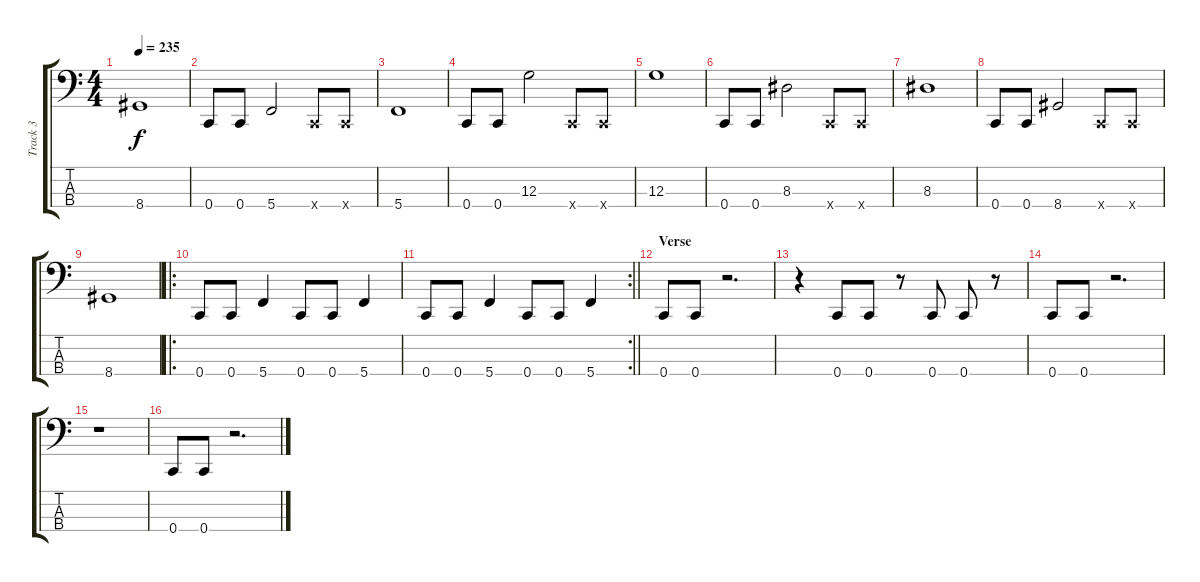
\track ("Track 3" "Track 3") {instrument electricbassfinger}
\staff {score tabs}
\tuning (F2 C2 G1 C1) {hide}
\ts (4 4)
\tempo 235
\clef f4
\ks c
8.4.1{dy f} |
0.4.8 0.4.8 5.4.2 0.4{x}.8 0.4{x}.8 |
5.4.1 |
0.4.8 0.4.8 12.3.2 0.4{x}.8 0.4{x}.8 |
12.3.1 |
0.4.8 0.4.8 8.3.2 0.4{x}.8 0.4{x}.8 |
8.3.1 |
0.4.8 0.4.8 8.4.2 0.4{x}.8 0.4{x}.8 |
8.4.1 |
\ro
0.4.8 0.4.8 5.4.4 0.4.8 0.4.8 5.4.4 |
\rc 2
\barLineRight lightlight
0.4.8 0.4.8 5.4.4 0.4.8 0.4.8 5.4.4 |
\section ("" "Verse")
0.4.8 0.4.8 r.2{d} |
r.4 0.4.8 0.4.8 r.8 0.4.8 0.4.8 r.8 |
0.4.8 0.4.8 r.2{d} |
r.1 |
0.4.8 0.4.8 r.2{d}
